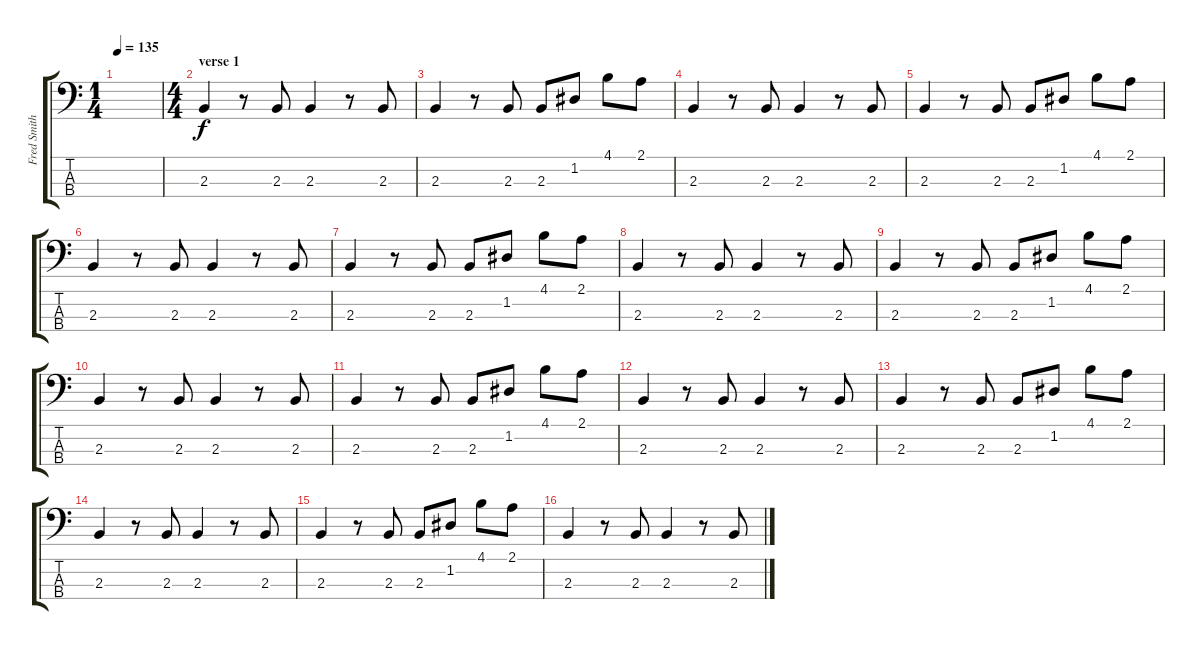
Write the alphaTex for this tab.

\track ("Fred Smith" "Fred Smith") {instrument electricbasspick}
\staff {score tabs}
\tuning (G2 D2 A1 E1) {hide}
\ts (1 4)
\tempo 135
\clef f4
\ks c
|
\ts (4 4)
\section ("" "verse 1")
2.3.4 r.8 2.3.8 2.3.4 r.8 2.3.8 |
2.3.4 r.8 2.3.8 2.3.8 1.2.8 4.1.8 2.1.8 |
2.3.4 r.8 2.3.8 2.3.4 r.8 2.3.8 |
2.3.4 r.8 2.3.8 2.3.8 1.2.8 4.1.8 2.1.8 |
2.3.4 r.8 2.3.8 2.3.4 r.8 2.3.8 |
2.3.4 r.8 2.3.8 2.3.8 1.2.8 4.1.8 2.1.8 |
2.3.4 r.8 2.3.8 2.3.4 r.8 2.3.8 |
2.3.4 r.8 2.3.8 2.3.8 1.2.8 4.1.8 2.1.8 |
2.3.4 r.8 2.3.8 2.3.4 r.8 2.3.8 |
2.3.4 r.8 2.3.8 2.3.8 1.2.8 4.1.8 2.1.8 |
2.3.4 r.8 2.3.8 2.3.4 r.8 2.3.8 |
2.3.4 r.8 2.3.8 2.3.8 1.2.8 4.1.8 2.1.8 |
2.3.4 r.8 2.3.8 2.3.4 r.8 2.3.8 |
2.3.4 r.8 2.3.8 2.3.8 1.2.8 4.1.8 2.1.8 |
2.3.4 r.8 2.3.8 2.3.4 r.8 2.3.8
